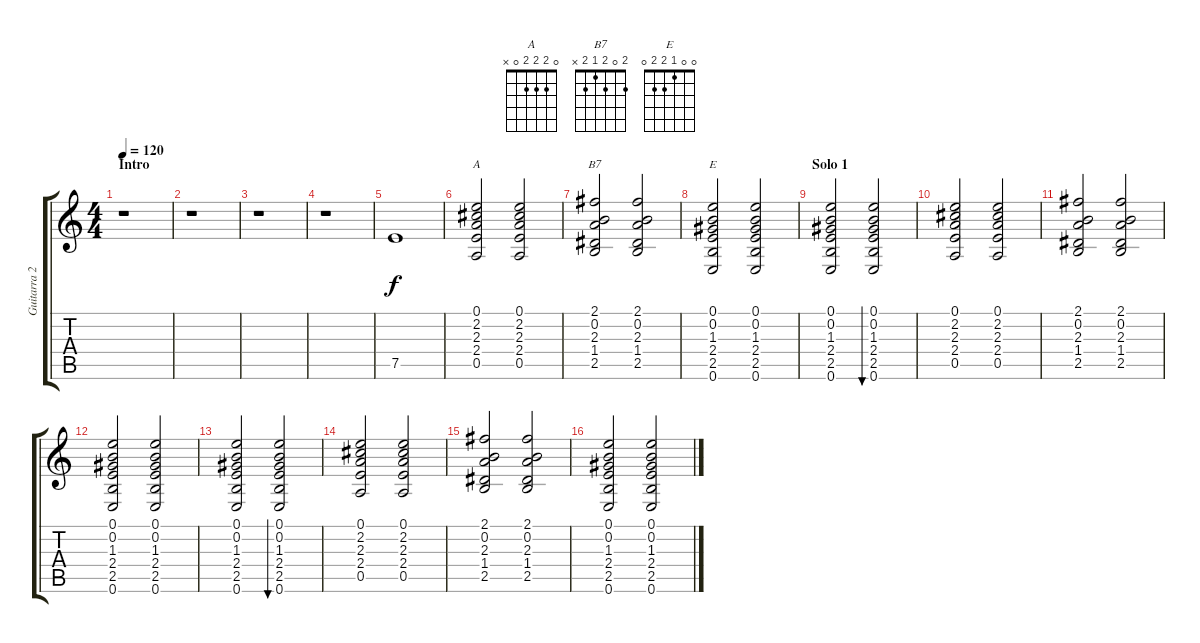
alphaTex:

\track ("Guitarra 2" "Guitarra 2") {instrument electricguitarjazz}
\staff {score tabs}
\tuning (E4 B3 G3 D3 A2 E2) {hide}
\chord ("A" 0 2 2 2 0 x)
\chord ("B7" 2 0 2 1 2 x)
\chord ("E" 0 0 1 2 2 0)
\ts (4 4)
\section ("" "Intro")
\tempo 120
\clef g2
\ks c
r.1{dy f instrument electricguitarjazz} |
r.1 |
r.1 |
r.1 |
7.5.1 |
(0.1 2.2 2.3 2.4 0.5).2{ch "A"} (0.1 2.2 2.3 2.4 0.5).2 |
(2.1 0.2 2.3 1.4 2.5).2{ch "B7"} (2.1 0.2 2.3 1.4 2.5).2 |
(0.1 0.2 1.3 2.4 2.5 0.6).2{ch "E"} (0.1 0.2 1.3 2.4 2.5 0.6).2 |
\section ("" "Solo 1")
(0.1 0.2 1.3 2.4 2.5 0.6).2 (0.1 0.2 1.3 2.4 2.5 0.6).2{bu 240} |
(0.1 2.2 2.3 2.4 0.5).2 (0.1 2.2 2.3 2.4 0.5).2 |
(2.1 0.2 2.3 1.4 2.5).2 (2.1 0.2 2.3 1.4 2.5).2 |
(0.1 0.2 1.3 2.4 2.5 0.6).2 (0.1 0.2 1.3 2.4 2.5 0.6).2 |
(0.1 0.2 1.3 2.4 2.5 0.6).2 (0.1 0.2 1.3 2.4 2.5 0.6).2{bu 240} |
(0.1 2.2 2.3 2.4 0.5).2 (0.1 2.2 2.3 2.4 0.5).2 |
(2.1 0.2 2.3 1.4 2.5).2 (2.1 0.2 2.3 1.4 2.5).2 |
(0.1 0.2 1.3 2.4 2.5 0.6).2 (0.1 0.2 1.3 2.4 2.5 0.6).2
